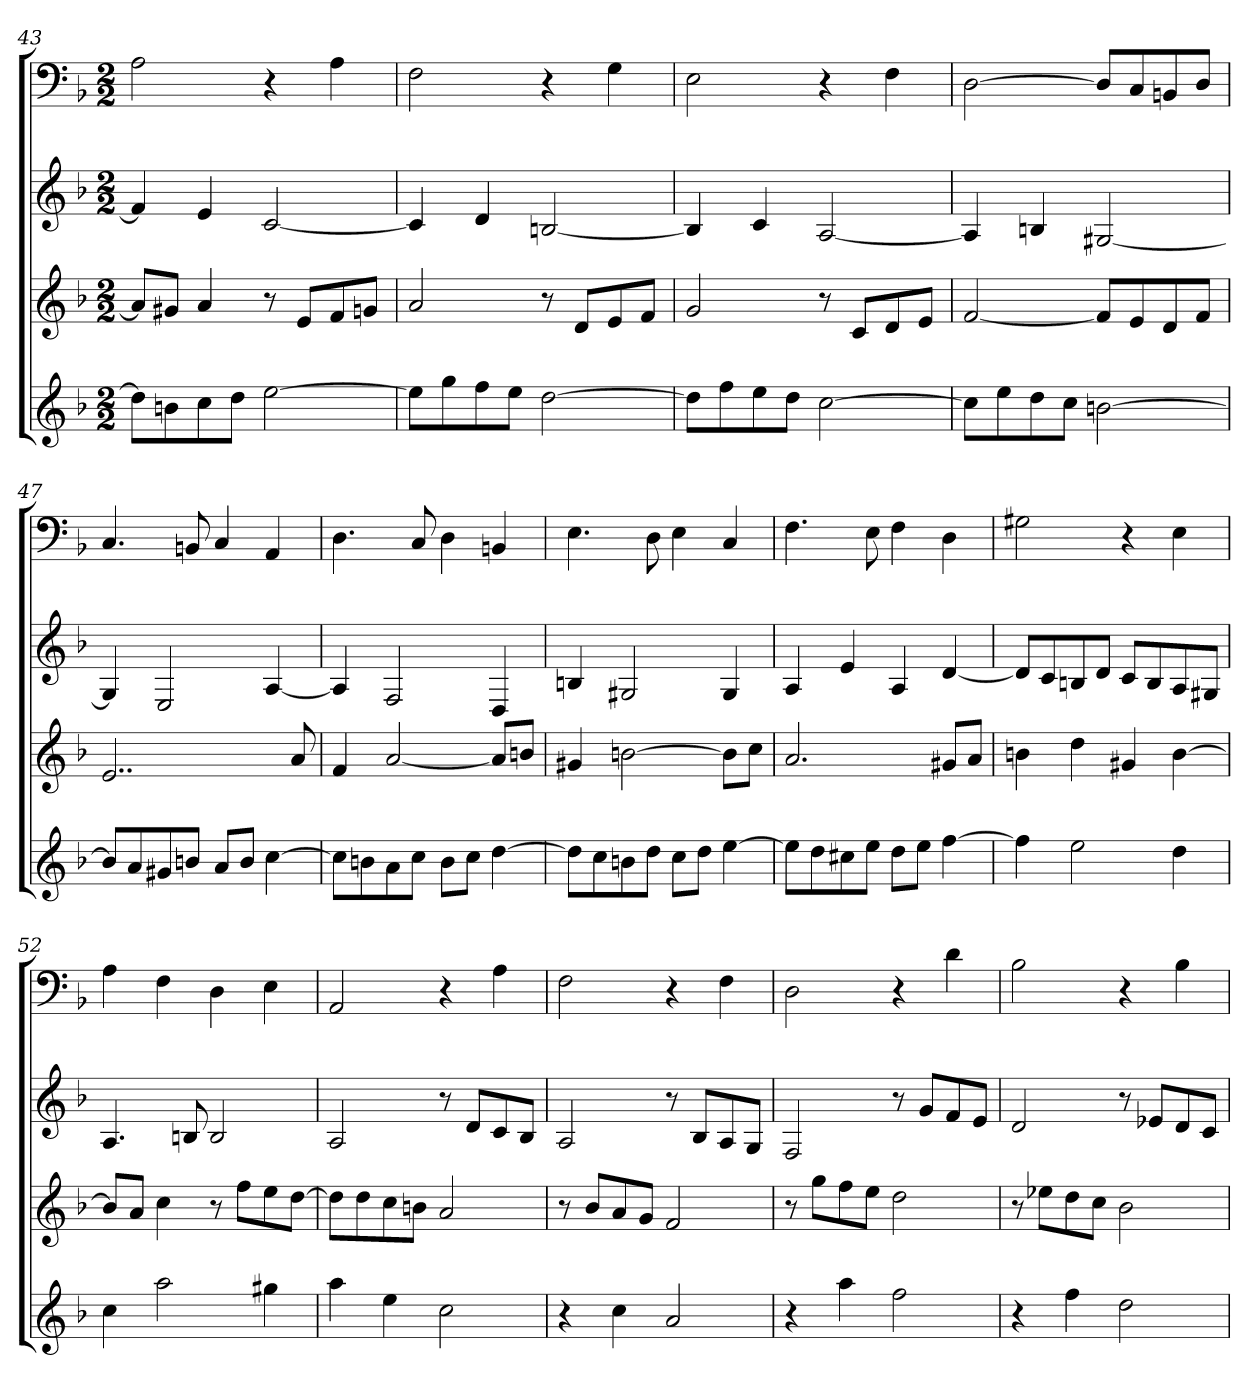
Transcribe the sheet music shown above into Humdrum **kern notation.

**kern	**kern	**kern	**kern
*part4	*part3	*part2	*part1
*staff4	*staff3	*staff2	*staff1
*k[b-]	*k[b-]	*k[b-]	*k[b-]
*d:	*d:	*d:	*d:
*M2/2	*M2/2	*M2/2	*M2/2
=43	=43	=43	=43
8ddL]	8aL]	4f]	2A
8bn	8g#XJ	.	.
8cc	4a	4e	.
8ddJ	.	.	.
[2ee	8r	[2c	4r
.	8eL	.	.
.	8f	.	4A
.	8gnJ	.	.
=44	=44	=44	=44
8eeL]	2a	4c]	2F
8gg	.	.	.
8ff	.	4d	.
8eeJ	.	.	.
[2dd	8r	[2Bn	4r
.	8dL	.	.
.	8e	.	4G
.	8fJ	.	.
=45	=45	=45	=45
8ddL]	2g	4B]	2E
8ff	.	.	.
8ee	.	4c	.
8ddJ	.	.	.
[2cc	8r	[2A	4r
.	8cL	.	.
.	8d	.	4F
.	8eJ	.	.
=46	=46	=46	=46
8ccL]	[2f	4A]	[2D
8ee	.	.	.
8dd	.	4Bn	.
8ccJ	.	.	.
[2bn	8fL]	[2G#X	8DL]
.	8e	.	8C
.	8d	.	8BBn
.	8fJ	.	8DJ
=47	=47	=47	=47
8bL]	2..e	4G#]	4.C
8a	.	.	.
8g#X	.	2E	.
8bnJ	.	.	8BBn
8aL	.	.	4C
8bJ	.	.	.
[4cc	.	[4A	4AA
.	8a	.	.
=48	=48	=48	=48
8ccL]	4f	4A]	4.D
8bn	.	.	.
8a	[2a	2F	.
8ccJ	.	.	8C
8bL	.	.	4D
8ccJ	.	.	.
[4dd	8aL]	4D	4BBn
.	8bnJ	.	.
=49	=49	=49	=49
8ddL]	4g#X	4Bn	4.E
8cc	.	.	.
8bn	[2bn	2G#X	.
8ddJ	.	.	8D
8ccL	.	.	4E
8ddJ	.	.	.
[4ee	8bL]	4G#	4C
.	8ccJ	.	.
=50	=50	=50	=50
8eeL]	2.a	4A	4.F
8dd	.	.	.
8cc#X	.	4e	.
8eeJ	.	.	8E
8ddL	.	4A	4F
8eeJ	.	.	.
[4ff	8g#XL	[4d	4D
.	8aJ	.	.
=51	=51	=51	=51
4ff]	4bn	8dL]	2G#X
.	.	8c	.
2ee	4dd	8Bn	.
.	.	8dJ	.
.	4g#X	8cL	4r
.	.	8B	.
4dd	[4b	8A	4E
.	.	8G#XJ	.
=52	=52	=52	=52
4cc	8bL]	4.A	4A
.	8aJ	.	.
2aa	4cc	.	4F
.	.	8Bn	.
.	8r	2B	4D
.	8ffL	.	.
4gg#X	8ee	.	4E
.	[8ddJ	.	.
=53	=53	=53	=53
4aa	8ddL]	2A	2AA
.	8dd	.	.
4ee	8cc	.	.
.	8bnJ	.	.
2cc	2a	8r	4r
.	.	8dL	.
.	.	8c	4A
.	.	8B-J	.
=54	=54	=54	=54
4r	8r	2A	2F
.	8b-L	.	.
4cc	8a	.	.
.	8gJ	.	.
2a	2f	8r	4r
.	.	8B-L	.
.	.	8A	4F
.	.	8GJ	.
=55	=55	=55	=55
4r	8r	2F	2D
.	8ggL	.	.
4aa	8ff	.	.
.	8eeJ	.	.
2ff	2dd	8r	4r
.	.	8gL	.
.	.	8f	4d
.	.	8eJ	.
=56	=56	=56	=56
4r	8r	2d	2B-
.	8ee-XL	.	.
4ff	8dd	.	.
.	8ccJ	.	.
2dd	2b-	8r	4r
.	.	8e-XL	.
.	.	8d	4B-
.	.	8cJ	.
=	=	=	=
*-	*-	*-	*-
